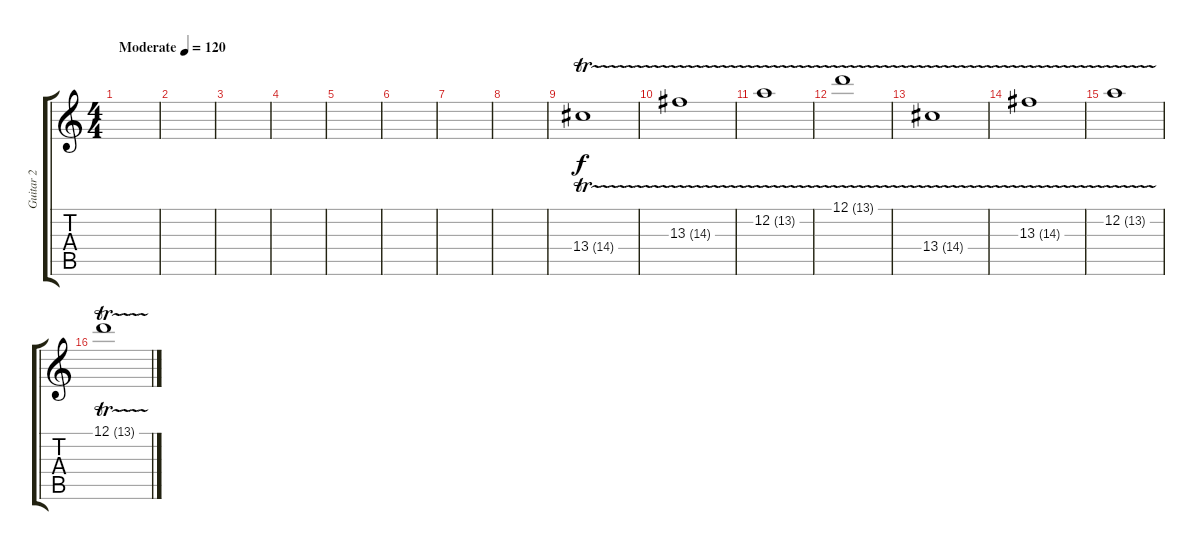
\track ("Guitar 2" "Guitar 2") {instrument distortionguitar}
\staff {score tabs}
\tuning (D4 A3 F3 C3 G2 C2) {hide}
\ts (4 4)
\tempo (120 "Moderate")
\clef g2
\ks c
|
|
|
|
|
|
|
|
13.4{tr (14 16)}.1 |
13.3{tr (14 16)}.1 |
12.2{tr (13 16)}.1 |
12.1{tr (13 16)}.1 |
13.4{tr (14 16)}.1 |
13.3{tr (14 16)}.1 |
12.2{tr (13 16)}.1 |
12.1{tr (13 16)}.1
